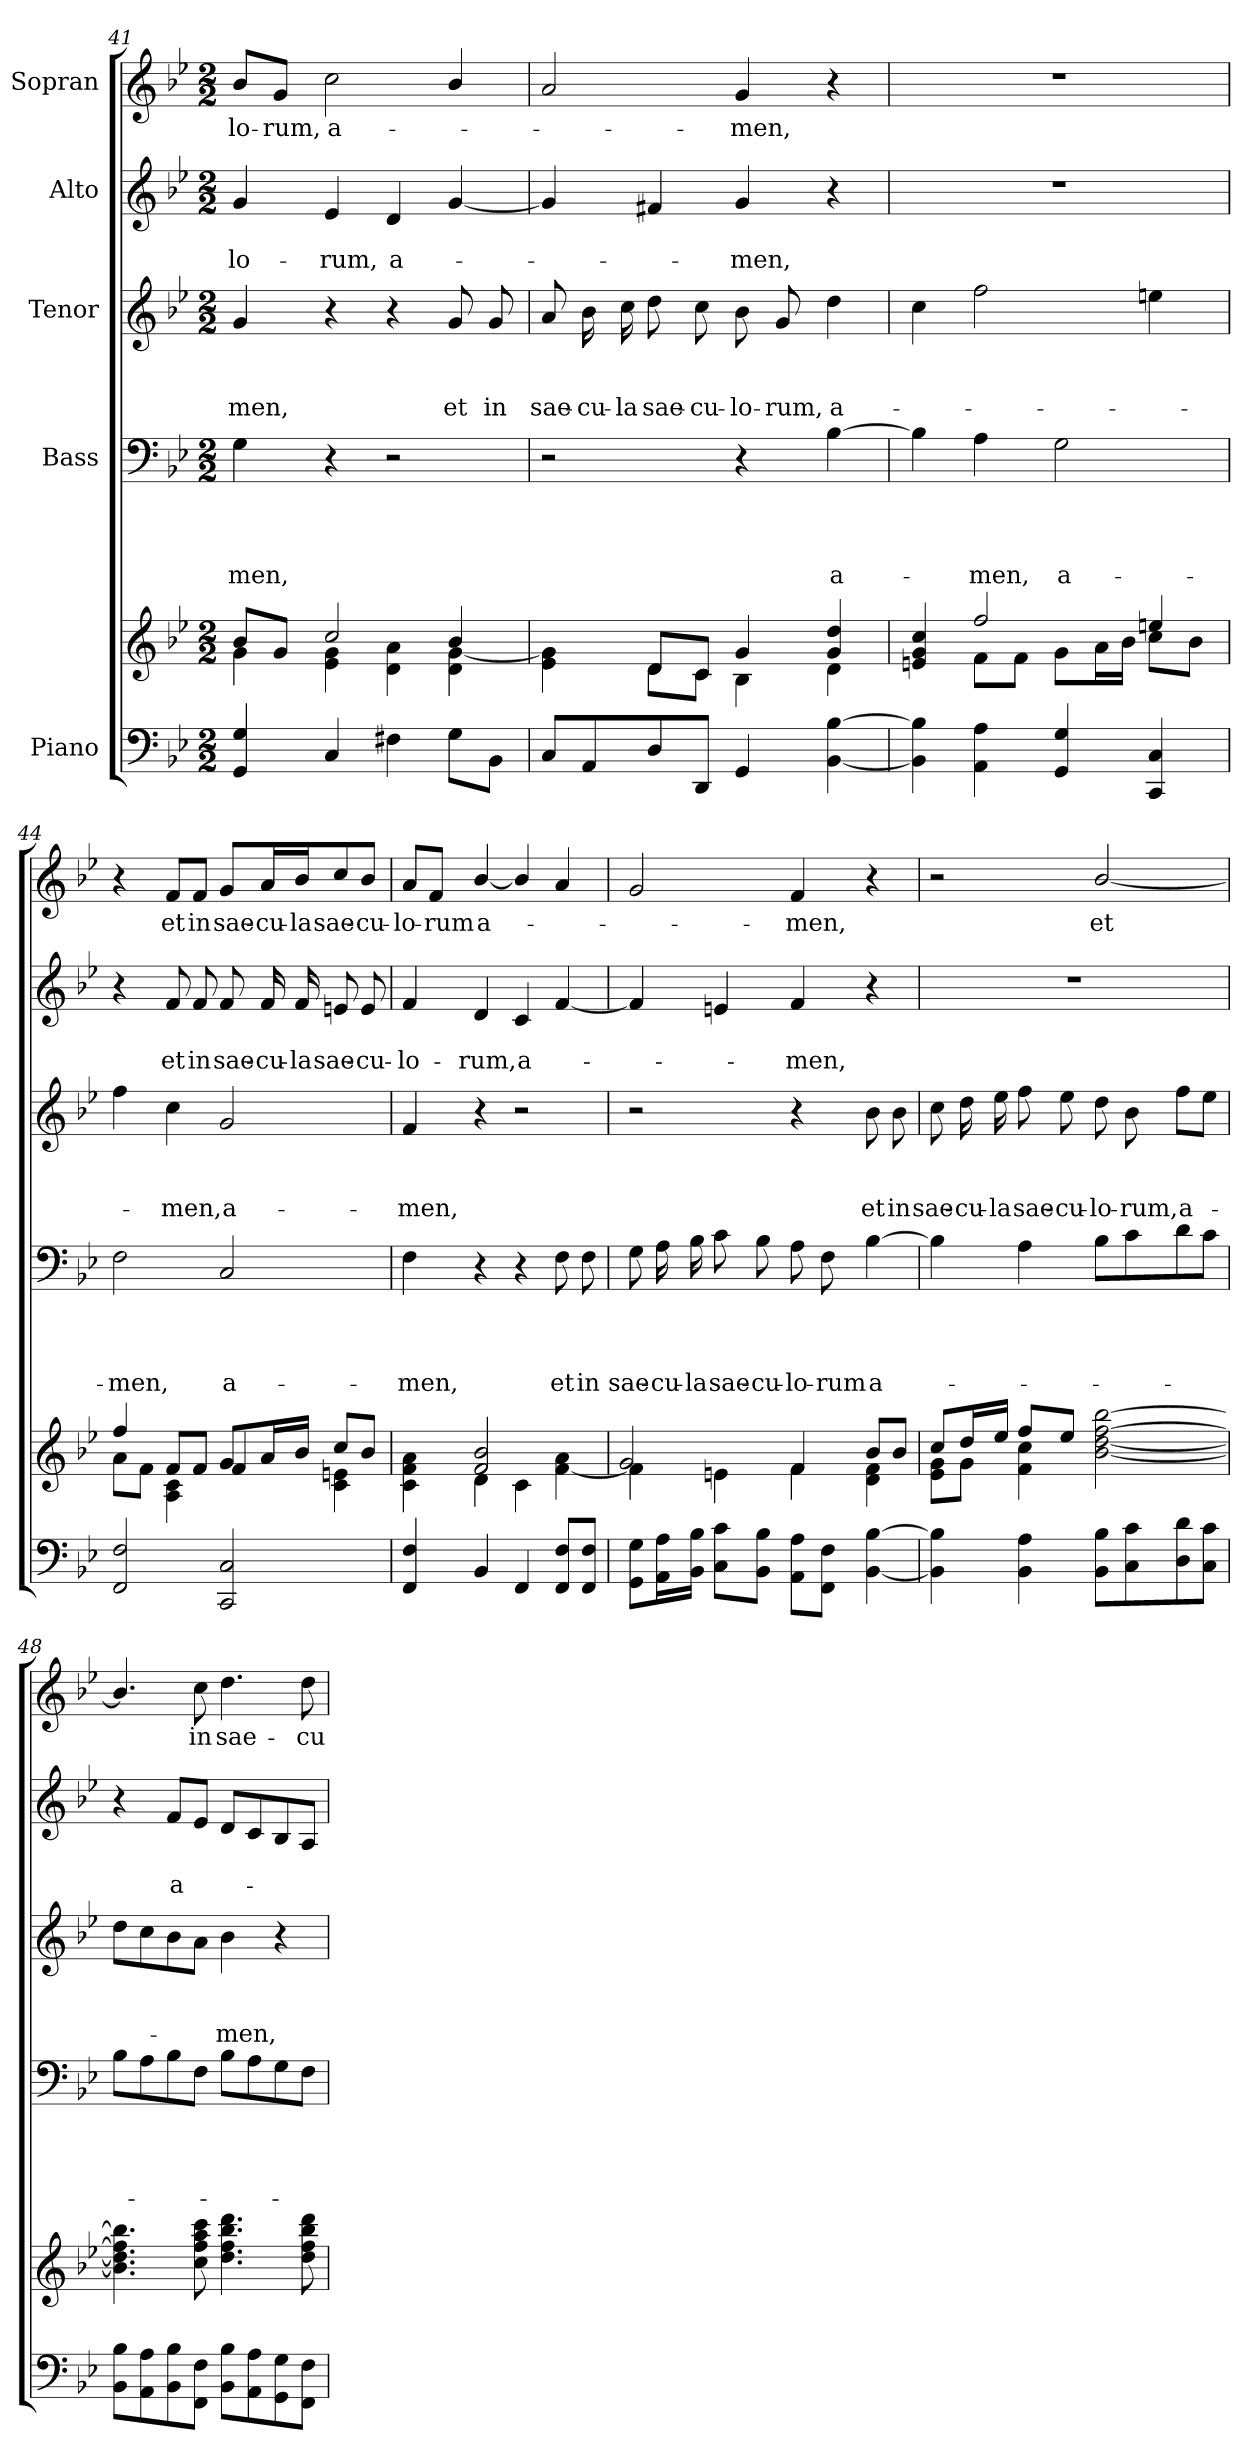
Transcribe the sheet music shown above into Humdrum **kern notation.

**kern	**kern	**kern	**text	**text	**text	**text	**kern	**text	**text	**text	**kern	**text	**text	**kern	**text
*part5	*part5	*part4	*part4	*part4	*part4	*part4	*part3	*part3	*part3	*part3	*part2	*part2	*part2	*part1	*part1
*staff6	*staff5	*staff4	*staff4	*staff4	*staff4	*staff4	*staff3	*staff3	*staff3	*staff3	*staff2	*staff2	*staff2	*staff1	*staff1
*I"Piano	*	*I"Bass	*	*	*	*	*I"Tenor	*	*	*	*I"Alto	*	*	*I"Sopran	*
*clefF4	*clefG2	*clefF4	*	*	*	*	*clefG2	*	*	*	*clefG2	*	*	*clefG2	*
*	*	*	*	*	*	*	*ITrd7c12	*	*	*	*	*	*	*	*
*k[b-e-]	*k[b-e-]	*k[b-e-]	*	*	*	*	*k[b-e-]	*	*	*	*k[b-e-]	*	*	*k[b-e-]	*
*B-:	*B-:	*B-:	*	*	*	*	*B-:	*	*	*	*B-:	*	*	*B-:	*
*M2/2	*M2/2	*M2/2	*	*	*	*	*M2/2	*	*	*	*M2/2	*	*	*M2/2	*
=41	=41	=41	=41	=41	=41	=41	=41	=41	=41	=41	=41	=41	=41	=41	=41
*	*^	*	*	*	*	*	*	*	*	*	*	*	*	*	*
!	!	!	!	!	!	!	!LO:LY:b	!	!	!	!LO:LY:b	!	!	!LO:LY:b	!	!LO:LY:b
4GG/ 4G/	4g\	8b-/L	4G\	.	.	.	-men,	4G/	.	.	-men,	4g/	.	-lo-	8b-/L	-lo-
!	!	!	!	!	!	!	!	!	!	!	!	!	!	!	!	!LO:LY:b
.	.	8g/J	.	.	.	.	.	.	.	.	.	.	.	.	8g/J	-rum,
!	!	!	!	!	!	!	!	!	!	!	!	!	!	!LO:LY:b	!	!LO:LY:b
4C/	4e-\ 4g\	2cc/	4r	.	.	.	.	4r	.	.	.	4e-/	.	-rum,	2cc\	a-
!	!	!	!	!	!	!	!	!	!	!	!	!	!	!LO:LY:b	!	!
4F#X\	4d\ 4a\	.	2r	.	.	.	.	4r	.	.	.	4d/	.	a-	.	.
!	!	!	!	!	!	!	!	!	!	!	!LO:LY:b	!	!	!	!	!
8G\L	4b-/	4d\ [>4g\	.	.	.	.	.	8G/	.	.	et	[<4g/	.	.	4b-/	.
!	!	!	!	!	!	!	!	!	!	!	!LO:LY:b	!	!	!	!	!
8BB-\J	.	.	.	.	.	.	.	8G/	.	.	in	.	.	.	.	.
=42	=42	=42	=42	=42	=42	=42	=42	=42	=42	=42	=42	=42	=42	=42	=42	=42
!	!	!	!	!	!	!	!	!	!	!	!LO:LY:b	!	!	!	!	!
8C/L	4e-\ 4g\	4e-\ 4g\]	2r	.	.	.	.	8A/	.	.	sae-	4g/]	.	.	2a/	.
!	!	!	!	!	!	!	!	!	!	!	!LO:LY:b	!	!	!	!	!
8AA/	.	.	.	.	.	.	.	16B-\	.	.	-cu-	.	.	.	.	.
!	!	!	!	!	!	!	!	!	!	!	!LO:LY:b	!	!	!	!	!
.	.	.	.	.	.	.	.	16c\	.	.	-la	.	.	.	.	.
!	!	!	!	!	!	!	!	!	!	!	!LO:LY:b	!	!	!	!	!
8D/	8d/L	8d\L	.	.	.	.	.	8d\	.	.	sae-	4f#X/	.	.	.	.
!	!	!	!	!	!	!	!	!	!	!	!LO:LY:b	!	!	!	!	!
8DD/J	8c/J	8c\J	.	.	.	.	.	8c\	.	.	-cu-	.	.	.	.	.
!	!	!	!	!	!	!	!	!	!	!	!LO:LY:b	!	!	!LO:LY:b	!	!LO:LY:b
4GG/	4g/	4B-\	4r	.	.	.	.	8B-\	.	.	-lo-	4g/	.	-men,	4g/	-men,
!	!	!	!	!	!	!	!	!	!	!	!LO:LY:b	!	!	!	!	!
.	.	.	.	.	.	.	.	8G/	.	.	-rum,	.	.	.	.	.
!	!	!	!	!	!	!	!LO:LY:b	!	!	!	!LO:LY:b	!	!	!	!	!
[<4BB-\ [>4B-\	4g/ 4dd/	4d\	[>4B-\	.	.	.	a-	4d\	.	.	a-	4r	.	.	4r	.
!!LO:LB:g=z
=43	=43	=43	=43	=43	=43	=43	=43	=43	=43	=43	=43	=43	=43	=43	=43	=43
4BB-\] 4B-\]	4en/ 4g/ 4cc/	4ryy	4B-\]	.	.	.	.	4c\	.	.	.	1r	.	.	1r	.
!	!	!	!	!	!	!	!LO:LY:b	!	!	!	!	!	!	!	!	!
4AA\ 4A\	8f\L	2ff/	4A\	.	.	.	-men,	2f\	.	.	.	.	.	.	.	.
.	8f\J	.	.	.	.	.	.	.	.	.	.	.	.	.	.	.
!	!	!	!	!	!	!	!LO:LY:b	!	!	!	!	!	!	!	!	!
4GG/ 4G/	8g\L	.	2G\	.	.	.	a-	.	.	.	.	.	.	.	.	.
.	16a\L	.	.	.	.	.	.	.	.	.	.	.	.	.	.	.
.	16b-\JJ	.	.	.	.	.	.	.	.	.	.	.	.	.	.	.
4CC/ 4C/	8cc\L	4een/	.	.	.	.	.	4en\	.	.	.	.	.	.	.	.
.	8b-\J	.	.	.	.	.	.	.	.	.	.	.	.	.	.	.
=44	=44	=44	=44	=44	=44	=44	=44	=44	=44	=44	=44	=44	=44	=44	=44	=44
!	!	!	!	!	!	!	!LO:LY:b	!	!	!	!	!	!	!	!	!
2FF/ 2F/	8a\L	4ff/	2F\	.	.	.	-men,	4f\	.	.	.	4r	.	.	4r	.
.	8f\J	.	.	.	.	.	.	.	.	.	.	.	.	.	.	.
!	!	!	!	!	!	!	!	!	!	!	!LO:LY:b	!	!	!LO:LY:b	!	!LO:LY:b
.	8f/L	4A\ 4c\	.	.	.	.	.	4c\	.	.	-men,	8f/	.	et	8f/L	et
!	!	!	!	!	!	!	!	!	!	!	!	!	!	!LO:LY:b	!	!LO:LY:b
.	8f/J	.	.	.	.	.	.	.	.	.	.	8f/	.	in	8f/J	in
!	!	!	!	!	!	!	!LO:LY:b	!	!	!	!LO:LY:b	!	!	!LO:LY:b	!	!LO:LY:b
2CC/ 2C/	8g/L	4f/	2C/	.	.	.	a-	2G/	.	.	a-	8f/	.	sae-	8g/L	sae-
!	!	!	!	!	!	!	!	!	!	!	!	!	!	!LO:LY:b	!	!LO:LY:b
.	16a/L	.	.	.	.	.	.	.	.	.	.	16f/	.	-cu-	16a/L	-cu-
!	!	!	!	!	!	!	!	!	!	!	!	!	!	!LO:LY:b	!	!LO:LY:b
.	16b-/JJ	.	.	.	.	.	.	.	.	.	.	16f/	.	-la	16b-/J	-la
!	!	!	!	!	!	!	!	!	!	!	!	!	!	!LO:LY:b	!	!LO:LY:b
.	8cc/L	4c\ 4en\	.	.	.	.	.	.	.	.	.	8en/	.	sae-	8cc/	sae-
!	!	!	!	!	!	!	!	!	!	!	!	!	!	!LO:LY:b	!	!LO:LY:b
.	8b-/J	.	.	.	.	.	.	.	.	.	.	8e/	.	-cu-	8b-/J	-cu-
=45	=45	=45	=45	=45	=45	=45	=45	=45	=45	=45	=45	=45	=45	=45	=45	=45
!	!	!	!	!	!	!	!LO:LY:b	!	!	!	!LO:LY:b	!	!	!LO:LY:b	!	!LO:LY:b
4FF/ 4F/	4c\ 4f\ 4a\	4ryy	4F\	.	.	.	-men,	4F/	.	.	-men,	4f/	.	-lo-	8a/L	-lo-
!	!	!	!	!	!	!	!	!	!	!	!	!	!	!	!	!LO:LY:b
.	.	.	.	.	.	.	.	.	.	.	.	.	.	.	8f/J	-rum
!	!	!	!	!	!	!	!	!	!	!	!	!	!	!LO:LY:b	!	!LO:LY:b
4BB-/	4d\	2f/ 2b-/	4r	.	.	.	.	4r	.	.	.	4d/	.	-rum,	[<4b-/	a-
!	!	!	!	!	!	!	!	!	!	!	!	!	!	!LO:LY:b	!	!
4FF/	4c\	.	4r	.	.	.	.	2r	.	.	.	4c/	.	a-	4b-/]	.
!	!	!	!	!	!	!	!LO:LY:b	!	!	!	!	!	!	!	!	!
8FF/ 8F/L	[<4f\ 4a\	4ryy	8F\	.	.	.	et	.	.	.	.	[<4f/	.	.	4a/	.
!	!	!	!	!	!	!	!LO:LY:b	!	!	!	!	!	!	!	!	!
8FF/ 8F/J	.	.	8F\	.	.	.	in	.	.	.	.	.	.	.	.	.
=46	=46	=46	=46	=46	=46	=46	=46	=46	=46	=46	=46	=46	=46	=46	=46	=46
!	!	!	!	!	!	!	!LO:LY:b	!	!	!	!	!	!	!	!	!
8GG\ 8G\L	4f\]	2g/	8G\	.	.	.	sae-	2r	.	.	.	4f/]	.	.	2g/	.
!	!	!	!	!	!	!	!LO:LY:b	!	!	!	!	!	!	!	!	!
16AA\ 16A\L	.	.	16A\	.	.	.	-cu-	.	.	.	.	.	.	.	.	.
!	!	!	!	!	!	!	!LO:LY:b	!	!	!	!	!	!	!	!	!
16BB-\ 16B-\JJ	.	.	16B-\	.	.	.	-la	.	.	.	.	.	.	.	.	.
!	!	!	!	!	!	!	!LO:LY:b	!	!	!	!	!	!	!	!	!
8C\ 8c\L	4en\	.	8c\	.	.	.	sae-	.	.	.	.	4en/	.	.	.	.
!	!	!	!	!	!	!	!LO:LY:b	!	!	!	!	!	!	!	!	!
8BB-\ 8B-\J	.	.	8B-\	.	.	.	-cu-	.	.	.	.	.	.	.	.	.
!	!	!	!	!	!	!	!LO:LY:b	!	!	!	!	!	!	!LO:LY:b	!	!LO:LY:b
8AA\ 8A\L	4f/	4f\	8A\	.	.	.	-lo-	4r	.	.	.	4f/	.	-men,	4f/	-men,
!	!	!	!	!	!	!	!LO:LY:b	!	!	!	!	!	!	!	!	!
8FF\ 8F\J	.	.	8F\	.	.	.	-rum	.	.	.	.	.	.	.	.	.
!	!	!	!	!	!	!	!LO:LY:b	!	!	!	!LO:LY:b	!	!	!	!	!
[<4BB-\ [>4B-\	8b-/L	4d\ 4f\	[>4B-\	.	.	.	a-	8B-\	.	.	et	4r	.	.	4r	.
!	!	!	!	!	!	!	!	!	!	!	!LO:LY:b	!	!	!	!	!
.	8b-/J	.	.	.	.	.	.	8B-\	.	.	in	.	.	.	.	.
!!LO:LB:g=z
=47	=47	=47	=47	=47	=47	=47	=47	=47	=47	=47	=47	=47	=47	=47	=47	=47
!	!	!	!	!	!	!	!	!	!	!	!LO:LY:b	!	!	!	!	!
4BB-\] 4B-\]	8cc/L	8e-\ 8g\L	4B-\]	.	.	.	.	8c\	.	.	sae-	1r	.	.	2r	.
!	!	!	!	!	!	!	!	!	!	!	!LO:LY:b	!	!	!	!	!
.	16dd/L	8g\J	.	.	.	.	.	16d\	.	.	-cu-	.	.	.	.	.
!	!	!	!	!	!	!	!	!	!	!	!LO:LY:b	!	!	!	!	!
.	16ee-/JJ	.	.	.	.	.	.	16e-\	.	.	-la	.	.	.	.	.
!	!	!	!	!	!	!	!	!	!	!	!LO:LY:b	!	!	!	!	!
4BB-\ 4A\	8ff/L	4f\ 4cc\	4A\	.	.	.	.	8f\	.	.	sae-	.	.	.	.	.
!	!	!	!	!	!	!	!	!	!	!	!LO:LY:b	!	!	!	!	!
.	8ee-/J	.	.	.	.	.	.	8e-\	.	.	-cu-	.	.	.	.	.
!	!	!	!	!	!	!	!	!	!	!	!LO:LY:b	!	!	!	!	!LO:LY:b
8BB-\ 8B-\L	[<2b-\ [>2dd\ [>2ff\ [>2bb-\	2ryy	8B-\L	.	.	.	.	8d\	.	.	-lo-	.	.	.	[<2b-/	et
!	!	!	!	!	!	!	!	!	!	!	!LO:LY:b	!	!	!	!	!
8C\ 8c\	.	.	8c\	.	.	.	.	8B-\	.	.	-rum,	.	.	.	.	.
!	!	!	!	!	!	!	!	!	!	!	!LO:LY:b	!	!	!	!	!
8D\ 8d\	.	.	8d\	.	.	.	.	8f\L	.	.	a-	.	.	.	.	.
8C\ 8c\J	.	.	8c\J	.	.	.	.	8e-\J	.	.	.	.	.	.	.	.
=48	=48	=48	=48	=48	=48	=48	=48	=48	=48	=48	=48	=48	=48	=48	=48	=48
8BB-\ 8B-\L	4.b-\] 4.dd\] 4.ff\] 4.bb-\]	1ryy	8B-\L	.	.	.	.	8d\L	.	.	.	4r	.	.	4.b-/]	.
8AA\ 8A\	.	.	8A\	.	.	.	.	8c\	.	.	.	.	.	.	.	.
!	!	!	!	!	!	!	!	!	!	!	!	!	!	!LO:LY:b	!	!
8BB-\ 8B-\	.	.	8B-\	.	.	.	.	8B-\	.	.	.	8f/L	.	a-	.	.
!	!	!	!	!	!	!	!	!	!	!	!	!	!	!	!	!LO:LY:b
8FF\ 8F\J	8cc\ 8ff\ 8aa\ 8ccc\	.	8F\J	.	.	.	.	8A\J	.	.	.	8e-/J	.	.	8cc\	in
!	!	!	!	!	!	!	!	!	!	!	!LO:LY:b	!	!	!	!	!LO:LY:b
8BB-\ 8B-\L	4.dd\ 4.ff\ 4.bb-\ 4.ddd\	.	8B-\L	.	.	.	.	4B-\	.	.	-men,	8d/L	.	.	4.dd\	sae-
8AA\ 8A\	.	.	8A\	.	.	.	.	.	.	.	.	8c/	.	.	.	.
8GG\ 8G\	.	.	8G\	.	.	.	.	4r	.	.	.	8B-/	.	.	.	.
!	!	!	!	!	!	!	!	!	!	!	!	!	!	!	!	!LO:LY:b
8FF\ 8F\J	8dd\ 8ff\ 8bb-\ 8ddd\	.	8F\J	.	.	.	.	.	.	.	.	8A/J	.	.	8dd\	-cu-
*	*v	*v	*	*	*	*	*	*	*	*	*	*	*	*	*	*
=	=	=	=	=	=	=	=	=	=	=	=	=	=	=	=
*-	*-	*-	*-	*-	*-	*-	*-	*-	*-	*-	*-	*-	*-	*-	*-
